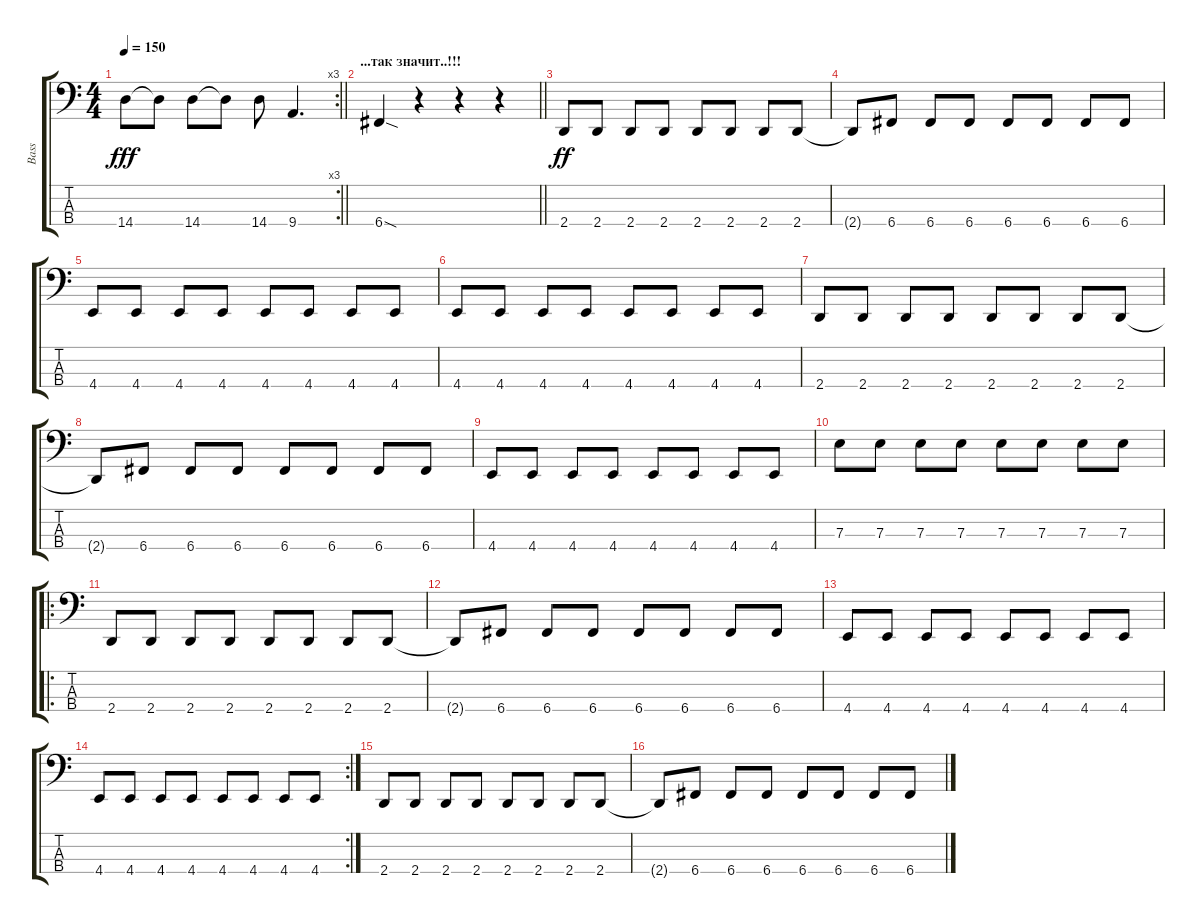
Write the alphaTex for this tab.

\track ("Bass" "Bass") {instrument electricbassfinger}
\staff {score tabs}
\tuning (G2 D2 A1 C1) {hide}
\rc 3
\ts (4 4)
\tempo 150
\clef f4
\barLineRight lightlight
\ks c
14.4.8{dy fff} 14.4{t}.8 14.4.8 14.4{t}.8 14.4.8 9.4.4{d} |
\section ("" "...так значит..!!!")
\barLineRight lightlight
6.4{sod}.4 r.4 r.4 r.4 |
2.4.8{dy ff} 2.4.8 2.4.8 2.4.8 2.4.8 2.4.8 2.4.8 2.4.8 |
2.4{t}.8 6.4.8 6.4.8 6.4.8 6.4.8 6.4.8 6.4.8 6.4.8 |
4.4.8 4.4.8 4.4.8 4.4.8 4.4.8 4.4.8 4.4.8 4.4.8 |
4.4.8 4.4.8 4.4.8 4.4.8 4.4.8 4.4.8 4.4.8 4.4.8 |
2.4.8 2.4.8 2.4.8 2.4.8 2.4.8 2.4.8 2.4.8 2.4.8 |
2.4{t}.8 6.4.8 6.4.8 6.4.8 6.4.8 6.4.8 6.4.8 6.4.8 |
4.4.8 4.4.8 4.4.8 4.4.8 4.4.8 4.4.8 4.4.8 4.4.8 |
7.3.8 7.3.8 7.3.8 7.3.8 7.3.8 7.3.8 7.3.8 7.3.8 |
\ro
2.4.8 2.4.8 2.4.8 2.4.8 2.4.8 2.4.8 2.4.8 2.4.8 |
2.4{t}.8 6.4.8 6.4.8 6.4.8 6.4.8 6.4.8 6.4.8 6.4.8 |
4.4.8 4.4.8 4.4.8 4.4.8 4.4.8 4.4.8 4.4.8 4.4.8 |
\rc 2
4.4.8 4.4.8 4.4.8 4.4.8 4.4.8 4.4.8 4.4.8 4.4.8 |
2.4.8 2.4.8 2.4.8 2.4.8 2.4.8 2.4.8 2.4.8 2.4.8 |
2.4{t}.8 6.4.8 6.4.8 6.4.8 6.4.8 6.4.8 6.4.8 6.4.8
